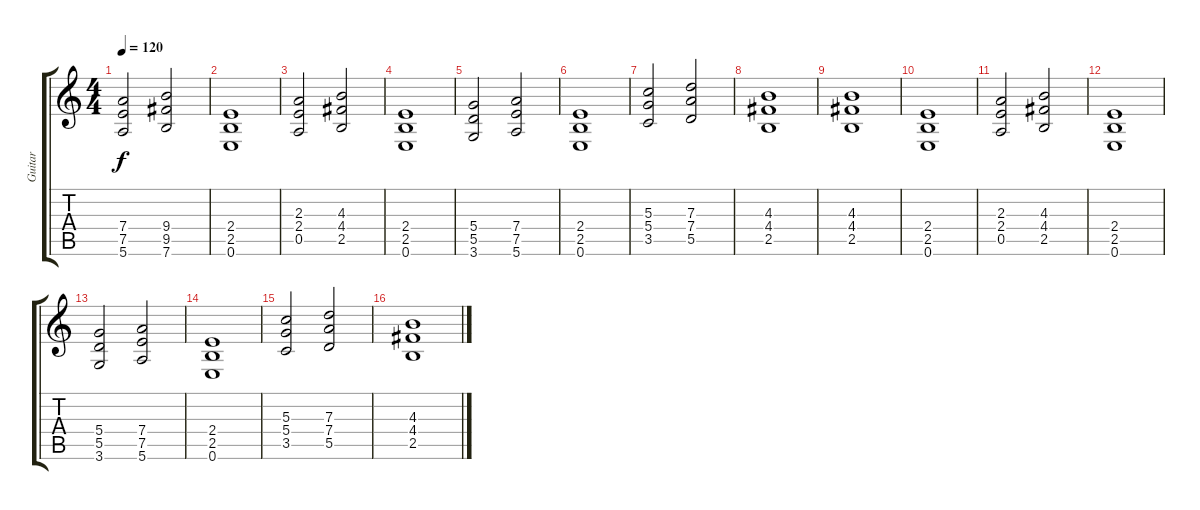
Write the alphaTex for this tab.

\track ("Guitar" "Guitar") {instrument distortionguitar}
\staff {score tabs}
\tuning (E4 B3 G3 D3 A2 E2) {hide}
\ts (4 4)
\tempo 120
\clef g2
\ks c
(7.4 7.5 5.6).2{dy f} (9.4 9.5 7.6).2 |
(2.4 2.5 0.6).1 |
(2.3 2.4 0.5).2 (4.3 4.4 2.5).2 |
(2.4 2.5 0.6).1 |
(5.4 5.5 3.6).2 (7.4 7.5 5.6).2 |
(2.4 2.5 0.6).1 |
(5.3 5.4 3.5).2 (7.3 7.4 5.5).2 |
(4.3 4.4 2.5).1 |
(4.3 4.4 2.5).1 |
(2.4 2.5 0.6).1 |
(2.3 2.4 0.5).2 (4.3 4.4 2.5).2 |
(2.4 2.5 0.6).1 |
(5.4 5.5 3.6).2 (7.4 7.5 5.6).2 |
(2.4 2.5 0.6).1 |
(5.3 5.4 3.5).2 (7.3 7.4 5.5).2 |
(4.3 4.4 2.5).1
